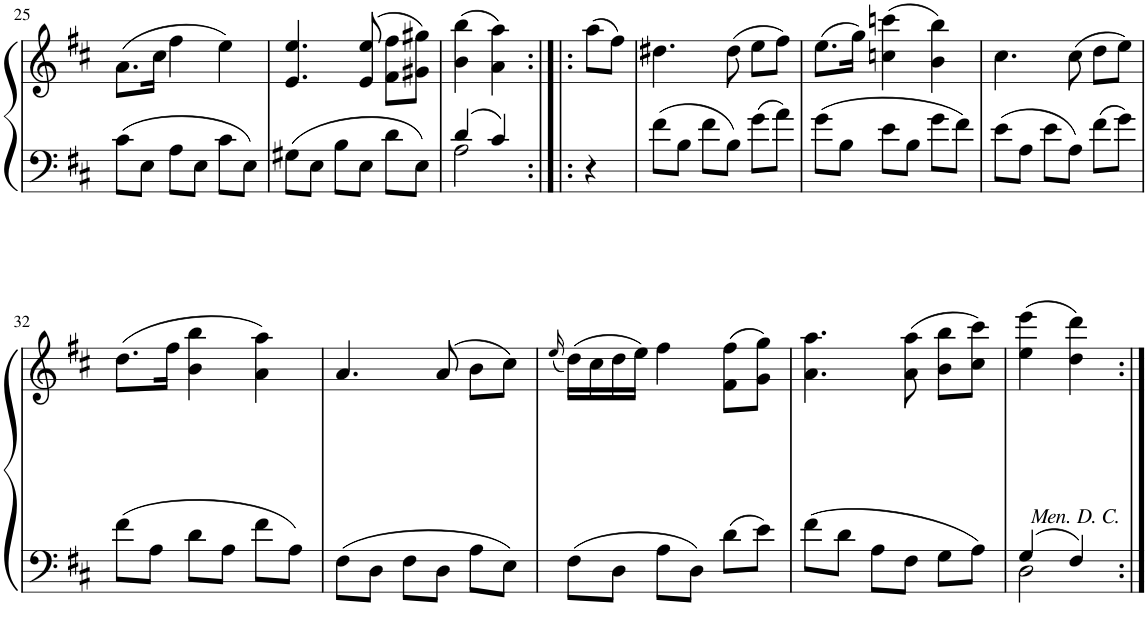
**kern	**kern
*part1	*part1
*staff2	*staff1
*I"Piano	*
*I'Pno.	*
!!LO:PB:g=z
*clefF4	*clefG2
*k[f#c#]	*k[f#c#]
*M3/4	*M3/4
=25	=25
8c#\L	(8.a\L
8E\J	.
.	16cc#\Jk
8A\L	4ff#\
8E\J	.
8c#\L	4ee\)
8E\J	.
=26	=26
8G#X\L	4.e/ 4.ee/
8E\J	.
8B\L	.
8E\J	(8e/ 8ee/
8d\L	8f#\ 8ff#\L
8E\J	8g#X\ 8gg#X\J)
=27	=27
*^	*
4d/	2A\	(4b\ 4bb\
4c#/	.	4a\ 4aa\)
*v	*v	*
=28:|!|:	=28:|!|:
4r	(8aa\L
.	8ff#\J)
=29	=29
8f#\L	4.dd#X\
8B\J	.
8f#\L	.
8B\J	(8dd#\
8g\L	8ee\L
8a\J	8ff#\J)
=30	=30
8g\L	(8.ee\L
8B\J	.
.	16gg\Jk)
8e\L	(4ccn\ 4cccn\
8B\J	.
8g\L	4b\ 4bb\)
8f#\J	.
=31	=31
8e\L	4.cc#\
8A\J	.
8e\L	.
8A\J	(8cc#\
8f#\L	8dd\L
8g\J	8ee\J)
!!LO:LB:g=z
=32	=32
8f#\L	(8.dd\L
8A\J	.
.	16ff#\Jk
8d\L	4b\ 4bb\
8A\J	.
8f#\L	4a\ 4aa\)
8A\J	.
=33	=33
8F#\L	4.a/
8D\J	.
8F#\L	.
8D\J	(8a/
8A\L	8b\L
8E\J	8cc#\J)
=34	=34
.	(16qee/
8F#\L	(16dd\LL)
.	16cc#\
8D\J	16dd\
.	16ee\JJ)
8A\L	4ff#\
8D\J	.
8d\L	(8f#\ 8ff#\L
8e\J	8g\ 8gg\J)
=35	=35
8f#\L	4.a\ 4.aa\
8d\J	.
8A\L	.
8F#\J	(8a\ 8aa\
8G\L	8b\ 8bb\L
8A\J	8cc#\ 8ccc#\J)
=36	=36
*^	*
!	!	!LO:TX:b:i:t=Men. D. C.
4G/	2D\	(4ee\ 4eee\
4F#/	.	4dd\ 4ddd\)
*v	*v	*
=:|!	=:|!
*-	*-
